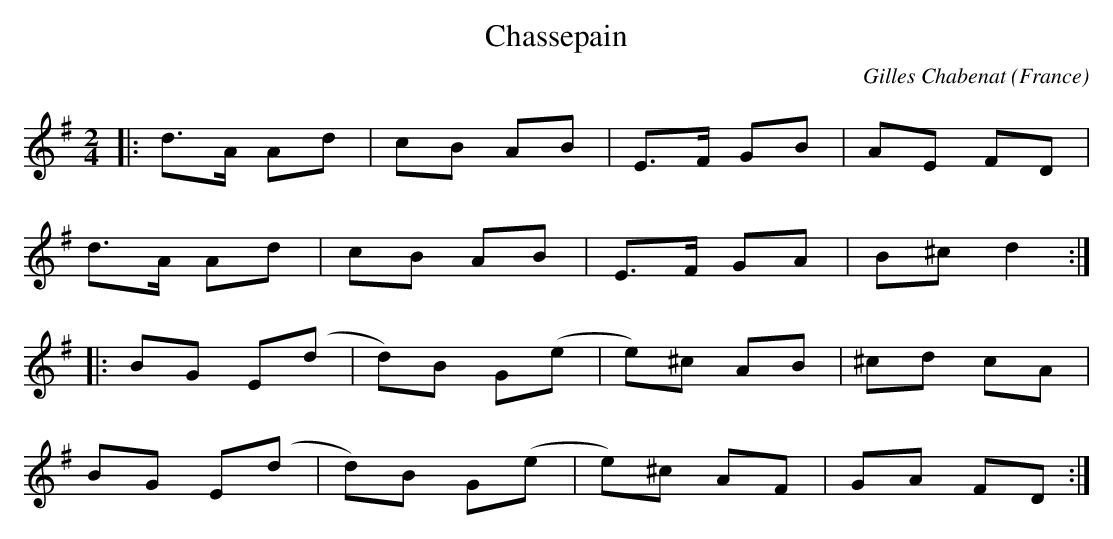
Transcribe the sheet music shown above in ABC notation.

X:1
T: Chassepain
C:Gilles Chabenat
L:1/8
M:2/4
O:France
K:Gmaj
|:d>A Ad |cB AB |E>F GB |AE FD |
d>A Ad |cB AB |E>F GA |B^c d2 :|
|:BG E(d|d)B G(e|e)^c AB |^cd cA |
BG E(d|d)B G(e|e)^c AF |GA FD :|
